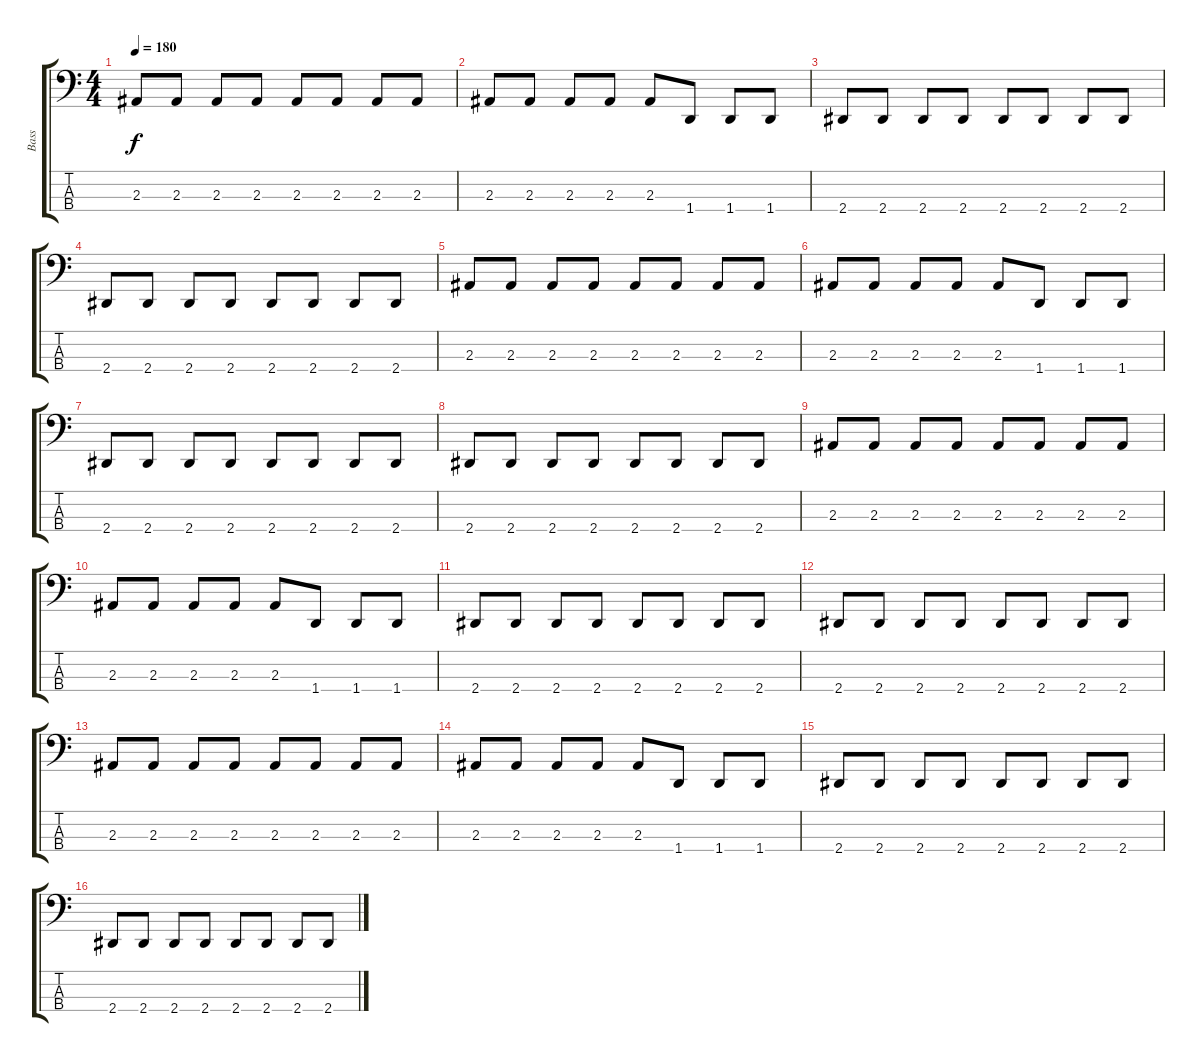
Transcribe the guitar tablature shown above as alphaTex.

\track ("Bass" "Bass") {instrument electricbassfinger}
\staff {score tabs}
\tuning (Gb2 Db2 Ab1 Db1) {hide}
\ts (4 4)
\tempo 180
\clef f4
\ks c
2.3.8{dy f} 2.3.8 2.3.8 2.3.8 2.3.8 2.3.8 2.3.8 2.3.8 |
2.3.8 2.3.8 2.3.8 2.3.8 2.3.8 1.4.8 1.4.8 1.4.8 |
2.4.8 2.4.8 2.4.8 2.4.8 2.4.8 2.4.8 2.4.8 2.4.8 |
2.4.8 2.4.8 2.4.8 2.4.8 2.4.8 2.4.8 2.4.8 2.4.8 |
2.3.8 2.3.8 2.3.8 2.3.8 2.3.8 2.3.8 2.3.8 2.3.8 |
2.3.8 2.3.8 2.3.8 2.3.8 2.3.8 1.4.8 1.4.8 1.4.8 |
2.4.8 2.4.8 2.4.8 2.4.8 2.4.8 2.4.8 2.4.8 2.4.8 |
2.4.8 2.4.8 2.4.8 2.4.8 2.4.8 2.4.8 2.4.8 2.4.8 |
2.3.8 2.3.8 2.3.8 2.3.8 2.3.8 2.3.8 2.3.8 2.3.8 |
2.3.8 2.3.8 2.3.8 2.3.8 2.3.8 1.4.8 1.4.8 1.4.8 |
2.4.8 2.4.8 2.4.8 2.4.8 2.4.8 2.4.8 2.4.8 2.4.8 |
2.4.8 2.4.8 2.4.8 2.4.8 2.4.8 2.4.8 2.4.8 2.4.8 |
2.3.8 2.3.8 2.3.8 2.3.8 2.3.8 2.3.8 2.3.8 2.3.8 |
2.3.8 2.3.8 2.3.8 2.3.8 2.3.8 1.4.8 1.4.8 1.4.8 |
2.4.8 2.4.8 2.4.8 2.4.8 2.4.8 2.4.8 2.4.8 2.4.8 |
2.4.8 2.4.8 2.4.8 2.4.8 2.4.8 2.4.8 2.4.8 2.4.8
